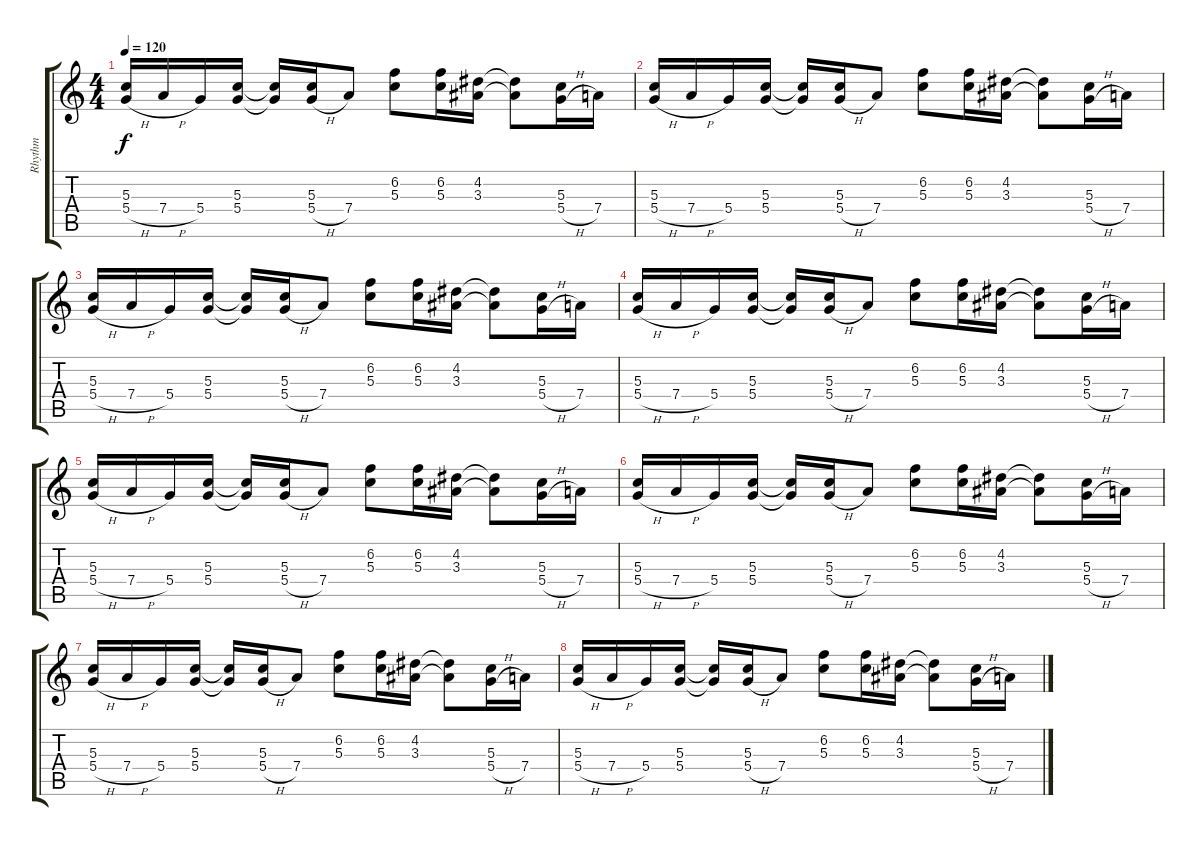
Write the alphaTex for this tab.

\track ("Rhythm" "Rhythm") {instrument electricguitarclean}
\staff {score tabs}
\tuning (E4 B3 G3 D3 A2 E2) {hide}
\ts (4 4)
\tempo 120
\clef g2
\ks c
(5.3 5.4{h}).16{dy f} 7.4{h}.16 5.4.16 (5.3 5.4).16 (5.3{t} 5.4{t}).16 (5.3 5.4{h}).16 7.4.8 (6.2 5.3).8 (6.2 5.3).16 (4.2 3.3).16 (4.2{t} 3.3{t}).8 (5.3 5.4{h}).16 7.4.16 |
(5.3 5.4{h}).16 7.4{h}.16 5.4.16 (5.3 5.4).16 (5.3{t} 5.4{t}).16 (5.3 5.4{h}).16 7.4.8 (6.2 5.3).8 (6.2 5.3).16 (4.2 3.3).16 (4.2{t} 3.3{t}).8 (5.3 5.4{h}).16 7.4.16 |
(5.3 5.4{h}).16 7.4{h}.16 5.4.16 (5.3 5.4).16 (5.3{t} 5.4{t}).16 (5.3 5.4{h}).16 7.4.8 (6.2 5.3).8 (6.2 5.3).16 (4.2 3.3).16 (4.2{t} 3.3{t}).8 (5.3 5.4{h}).16 7.4.16 |
(5.3 5.4{h}).16 7.4{h}.16 5.4.16 (5.3 5.4).16 (5.3{t} 5.4{t}).16 (5.3 5.4{h}).16 7.4.8 (6.2 5.3).8 (6.2 5.3).16 (4.2 3.3).16 (4.2{t} 3.3{t}).8 (5.3 5.4{h}).16 7.4.16 |
(5.3 5.4{h}).16 7.4{h}.16 5.4.16 (5.3 5.4).16 (5.3{t} 5.4{t}).16 (5.3 5.4{h}).16 7.4.8 (6.2 5.3).8 (6.2 5.3).16 (4.2 3.3).16 (4.2{t} 3.3{t}).8 (5.3 5.4{h}).16 7.4.16 |
(5.3 5.4{h}).16 7.4{h}.16 5.4.16 (5.3 5.4).16 (5.3{t} 5.4{t}).16 (5.3 5.4{h}).16 7.4.8 (6.2 5.3).8 (6.2 5.3).16 (4.2 3.3).16 (4.2{t} 3.3{t}).8 (5.3 5.4{h}).16 7.4.16 |
(5.3 5.4{h}).16 7.4{h}.16 5.4.16 (5.3 5.4).16 (5.3{t} 5.4{t}).16 (5.3 5.4{h}).16 7.4.8 (6.2 5.3).8 (6.2 5.3).16 (4.2 3.3).16 (4.2{t} 3.3{t}).8 (5.3 5.4{h}).16 7.4.16 |
(5.3 5.4{h}).16 7.4{h}.16 5.4.16 (5.3 5.4).16 (5.3{t} 5.4{t}).16 (5.3 5.4{h}).16 7.4.8 (6.2 5.3).8 (6.2 5.3).16 (4.2 3.3).16 (4.2{t} 3.3{t}).8 (5.3 5.4{h}).16 7.4.16
